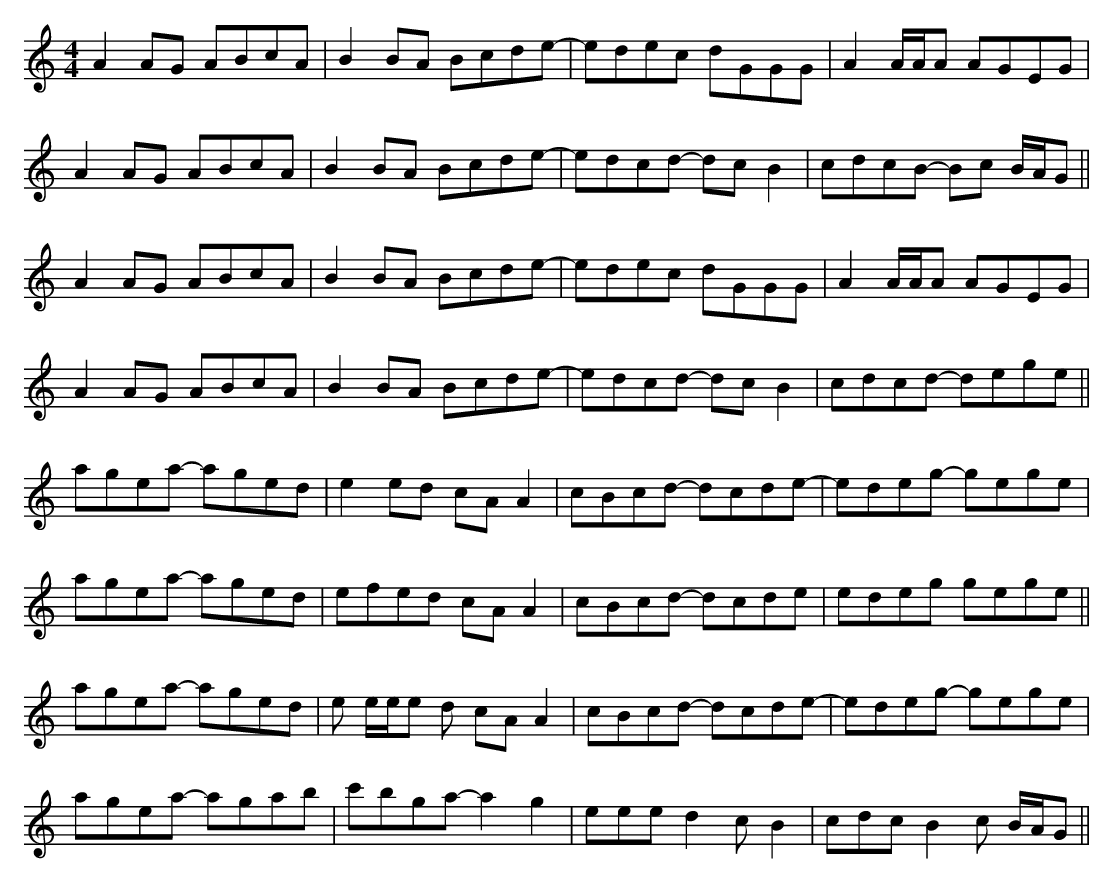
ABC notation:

X:1
M:4/4
K:Amin
A2AG ABcA|B2BA Bcde|-edec dGGG|A2 A/A/A AGEG|
A2AG ABcA|B2BA Bcde|-edcd- dcB2|cdcB- Bc B/A/G||
A2AG ABcA|B2BA Bcde|-edec dGGG|A2 A/A/A AGEG|
A2AG ABcA|B2BA Bcde|-edcd- dcB2|cdcd- dege||
agea -aged|e2ed cAA2|cBcd- dcde|-edeg- gege|
agea -aged|efed cAA2|cBcd- dcde|edeg gege||
agea -aged|e e/e/e d cAA2|cBcd- dcde|-edeg- gege|
agea -agab|c'bga -a2g2|eee d2 c B2|cdc B2c B/A/G||
